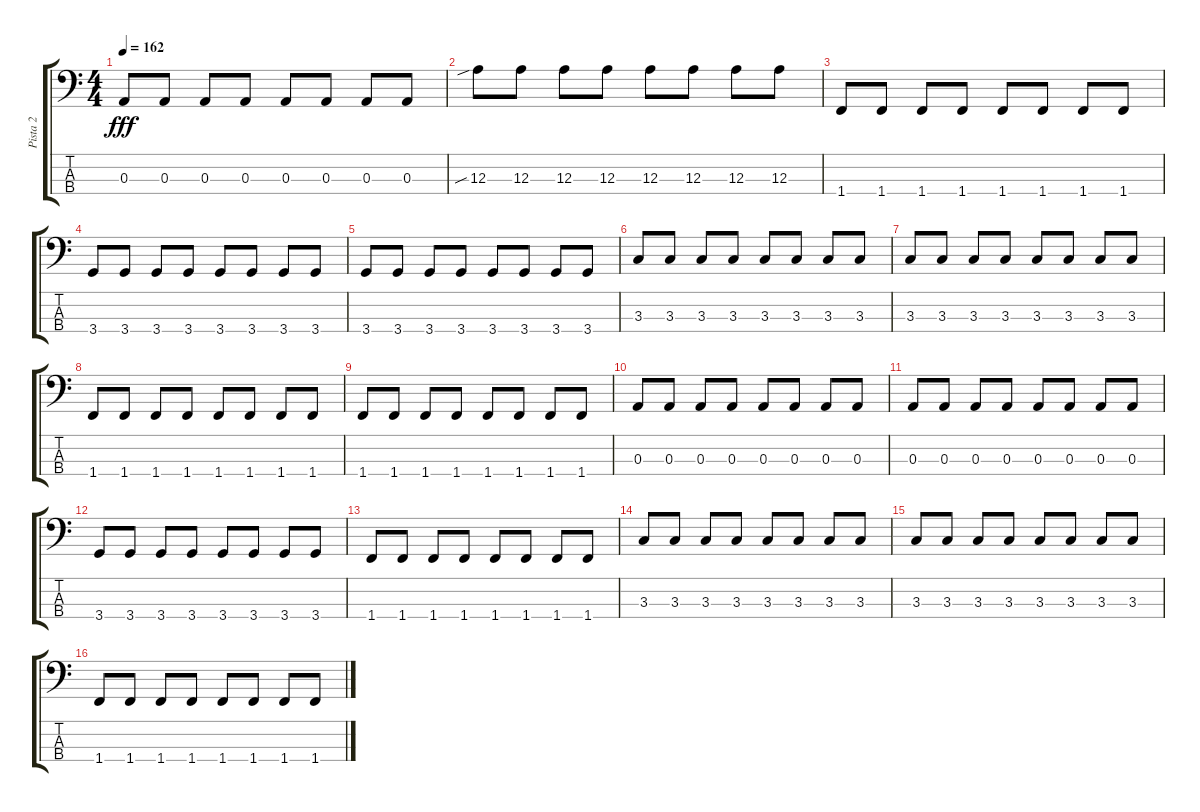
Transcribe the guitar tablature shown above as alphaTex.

\track ("Pista 2" "Pista 2") {instrument electricbasspick}
\staff {score tabs}
\tuning (G2 D2 A1 E1) {hide}
\ts (4 4)
\tempo 162
\clef f4
\ks c
0.3.8{dy fff} 0.3.8 0.3.8 0.3.8 0.3.8 0.3.8 0.3.8 0.3.8 |
12.3{sib}.8 12.3.8 12.3.8 12.3.8 12.3.8 12.3.8 12.3.8 12.3.8 |
1.4.8 1.4.8 1.4.8 1.4.8 1.4.8 1.4.8 1.4.8 1.4.8 |
3.4.8 3.4.8 3.4.8 3.4.8 3.4.8 3.4.8 3.4.8 3.4.8 |
3.4.8 3.4.8 3.4.8 3.4.8 3.4.8 3.4.8 3.4.8 3.4.8 |
3.3.8 3.3.8 3.3.8 3.3.8 3.3.8 3.3.8 3.3.8 3.3.8 |
3.3.8 3.3.8 3.3.8 3.3.8 3.3.8 3.3.8 3.3.8 3.3.8 |
1.4.8 1.4.8 1.4.8 1.4.8 1.4.8 1.4.8 1.4.8 1.4.8 |
1.4.8 1.4.8 1.4.8 1.4.8 1.4.8 1.4.8 1.4.8 1.4.8 |
0.3.8 0.3.8 0.3.8 0.3.8 0.3.8 0.3.8 0.3.8 0.3.8 |
0.3.8 0.3.8 0.3.8 0.3.8 0.3.8 0.3.8 0.3.8 0.3.8 |
3.4.8 3.4.8 3.4.8 3.4.8 3.4.8 3.4.8 3.4.8 3.4.8 |
1.4.8 1.4.8 1.4.8 1.4.8 1.4.8 1.4.8 1.4.8 1.4.8 |
3.3.8 3.3.8 3.3.8 3.3.8 3.3.8 3.3.8 3.3.8 3.3.8 |
3.3.8 3.3.8 3.3.8 3.3.8 3.3.8 3.3.8 3.3.8 3.3.8 |
1.4.8 1.4.8 1.4.8 1.4.8 1.4.8 1.4.8 1.4.8 1.4.8
